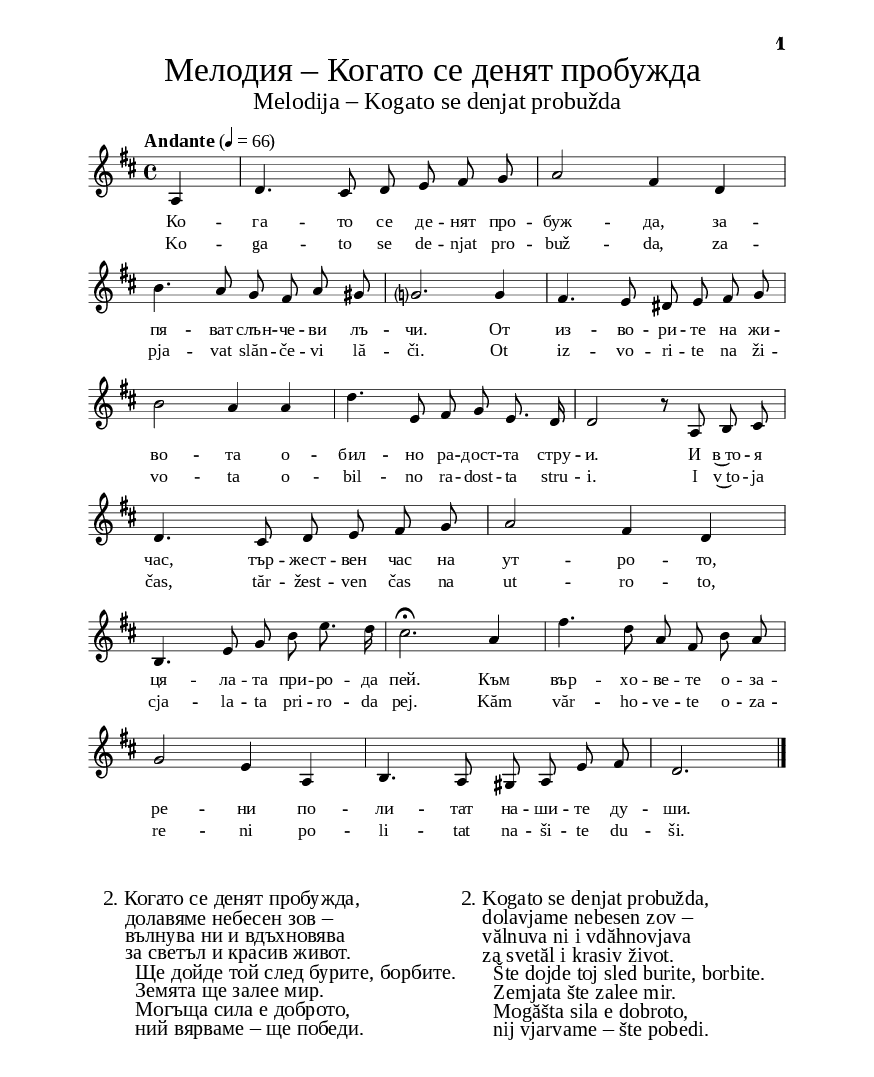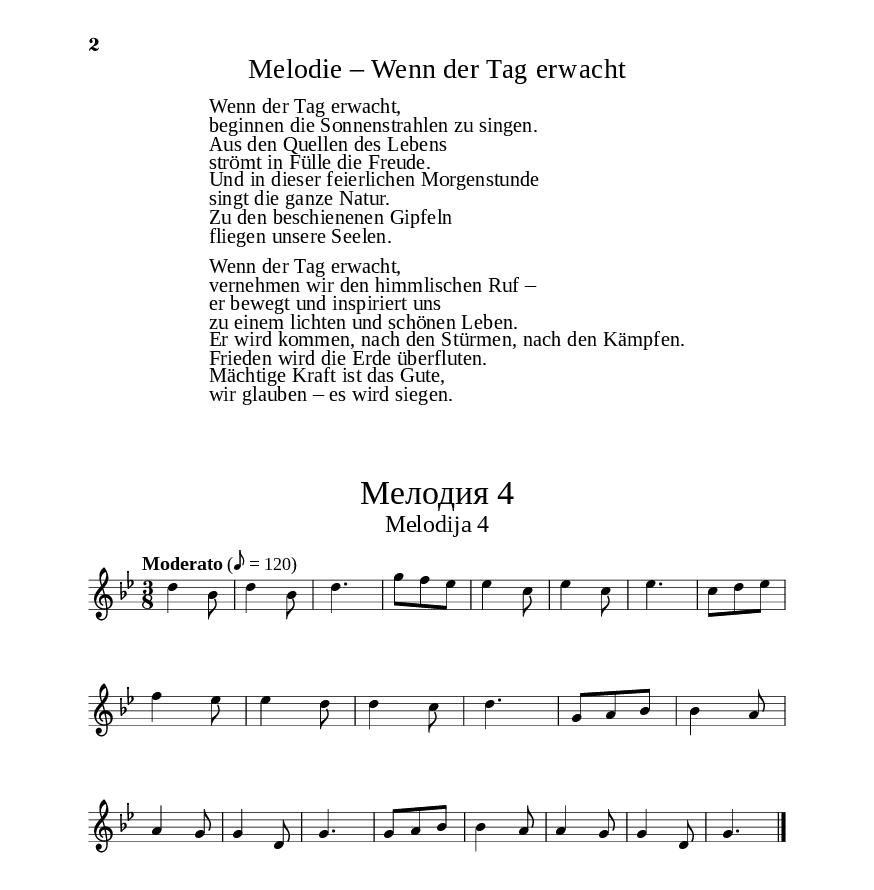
\version "2.24.3"

% include paper part and global functions
\include "include/globals.ily"

\bookpart {
  \label #'ref188
  \tocItem \markup "Мелодия – Когато се денят... – Melodija – Kogato se denjat..."
  \include "include/bookpart-paper.ily"
  \score {
    \include "include/score-layout.ily"

    \new Voice \relative c' {
      \clef treble
      \key d \major
      \time 4/4
      \tempoFunc "Andante" 4 "66"
      \autoBeamOff
      \partial 4
      a4 | d4. cis8 d8 e8 fis8 g8 | a2 fis4 d4 | \break

      b'4. a8 g fis a gis |g?2. g4 | fis4. e8 dis e fis g | \break

      b2 a4 a |d4. e,8 fis8 g8 e8. d16 | d2 r8 a8 b8 cis8 | \break

      d4. cis8 d e fis g | a2 fis4 d4 | \break

      b4. e8 g b e8. d16 | cis2.\fermata a4 | fis'4. d8 a fis b a \break |

      g2 e4 a,4 | b4. a8 gis a e'8 fis | d2 . \bar "|." \break
    }


    \addlyrics {
      Ко -- га -- то се де -- нят про -- буж -- да,
      за -- пя -- ват слън -- че -- ви лъ -- чи.
      От из -- во -- ри -- те на жи -- во -- та
      о -- бил -- но ра -- дост -- та стру -- и.
      И в~то -- я час, тър -- жест -- вен час на ут -- ро -- то,
      ця -- ла -- та при -- ро -- да пей.
      Към вър -- хо -- ве -- те о -- за -- ре -- ни
      по -- ли -- тат на -- ши -- те ду -- ши.}
      \addlyrics {
        Ko -- ga -- to se de -- njat pro -- buž -- da,
        za -- pja -- vat slăn -- če -- vi lă -- či.
        Ot iz -- vo -- ri -- te na ži -- vo -- ta
        o -- bil -- no ra -- dost -- ta stru -- i.
        I v~to -- ja čas, tăr -- žest -- ven čas na ut -- ro -- to,
        cja -- la -- ta pri -- ro -- da pej.
        Kăm văr -- ho -- ve -- te o -- za -- re -- ni
        po -- li -- tat na -- ši -- te du -- ši.}

        \header {
          title = \titleFunc "Мелодия – Когато се денят пробужда " "Melodija – Kogato se denjat probužda"
        }

        \midi{}

      } % score

      \markup \vspace #2

      \markup \abs-fontsize #10 {
        \hspace #2
        \override #`(baseline-skip . ,bgCoupletBaselineSkip)
        \column {
          \line {   2. Когато се денят пробужда,}
          \line {   "   " долавяме небесен зов – }
          \line {   "   " вълнува ни и вдъхновява}
          \line {   "   " за светъл и красив живот.}
          \line {   "     " Ще дойде той след бурите, борбите. }
          \line {   "     " Земята ще залее мир.}
          \line {   "     " Могъща сила е доброто,}
          \line {   "     " ний вярваме – ще победи.}
        }


        \override #`(baseline-skip . ,bgCoupletBaselineSkip)
        \column {
          \line {   2. Kogato se denjat probužda,}
          \line {   "   " dolavjame nebesen zov – }
          \line {   "   " vălnuva ni i vdăhnovjava}
          \line {   "   " za svetăl i krasiv život.}
          \line {   "     " Šte dojde toj sled burite, borbite. }
          \line {   "     " Zemjata šte zalee mir.}
          \line {   "     " Mogăšta sila e dobroto,}
          \line {   "     " nij vjarvame – šte pobedi.}
        } %column
      } % markup

      \pageBreak
      % include foreign translation(s) of the song
      \version "2.24.3"

\markup \fill-line { \fontsize #deTitleFontSize "Melodie – Wenn der Tag erwacht" }
\markup \null
\markup \null
\markup \abs-fontsize #10  {
  \hspace #15
  \override #`(baseline-skip . ,deCoupletBaselineSkip)

  \column {

    \line { " "Wenn der Tag erwacht, }

    \line { " "beginnen die Sonnenstrahlen zu singen.}

    \line { " "Aus den Quellen des Lebens}

    \line { " "strömt in Fülle die Freude. }

    \line { " "Und in dieser feierlichen Morgenstunde}

    \line { " "singt die ganze Natur.}

    \line { " "Zu den beschienenen Gipfeln}

    \line { " "fliegen unsere Seelen.}

   \vspace #0.5

    \line { " "Wenn der Tag erwacht,}

    \line { " "vernehmen wir den himmlischen Ruf – }

    \line { " "er bewegt und inspiriert uns}

    \line { " "zu einem lichten und schönen Leben.}

    \line { " "Er wird kommen, nach den Stürmen, nach den Kämpfen.}

    \line { " "Frieden wird die Erde überfluten.}

    \line { " "Mächtige Kraft ist das Gute, }

    \line { " "wir glauben –  es wird siegen. }

  }
}


      \markup \vspace #3


      \label #'ref189
      \tocItem \markup "Мелодия 4"
      \score {
        \include "include/score-layout.ily"

        \new Voice \absolute {
          \clef treble
          \key g \minor
          \time 3/8
          \tempoFunc "Moderato" 8 "120"
          d''4 bes'8 | % 2
          d''4 bes'8 | % 3
          d''4. | % 4
          g''8  f''8 es''8 | % 5
          es''4 c''8 | % 6
          es''4 c''8 | % 7
          es''4. | % 8
          c''8  d''8  es''8 \break | % 9
          f''4 es''8 |
          es''4 d''8 | % 11
          d''4 c''8 | % 12
          d''4. | % 13
          g'8  a'8 bes'8 | % 14
          bes'4  a'8 \break | % 15
          a'4  g'8 | % 16
          g'4  d'8 | % 17
          g'4. | % 18
          g'8 a'8 bes'8 | % 19
          bes'4  a'8 |
          a'4  g'8 | % 21
          g'4  d'8 | % 22
          g'4. \bar "|."
        }

        \addlyrics {
        }

        \header {
          title = \titleFunc "Мелодия 4" "Melodija 4"
        }

        \midi{}

      } % score



    } % bookpart

    % Più mosso
    %
